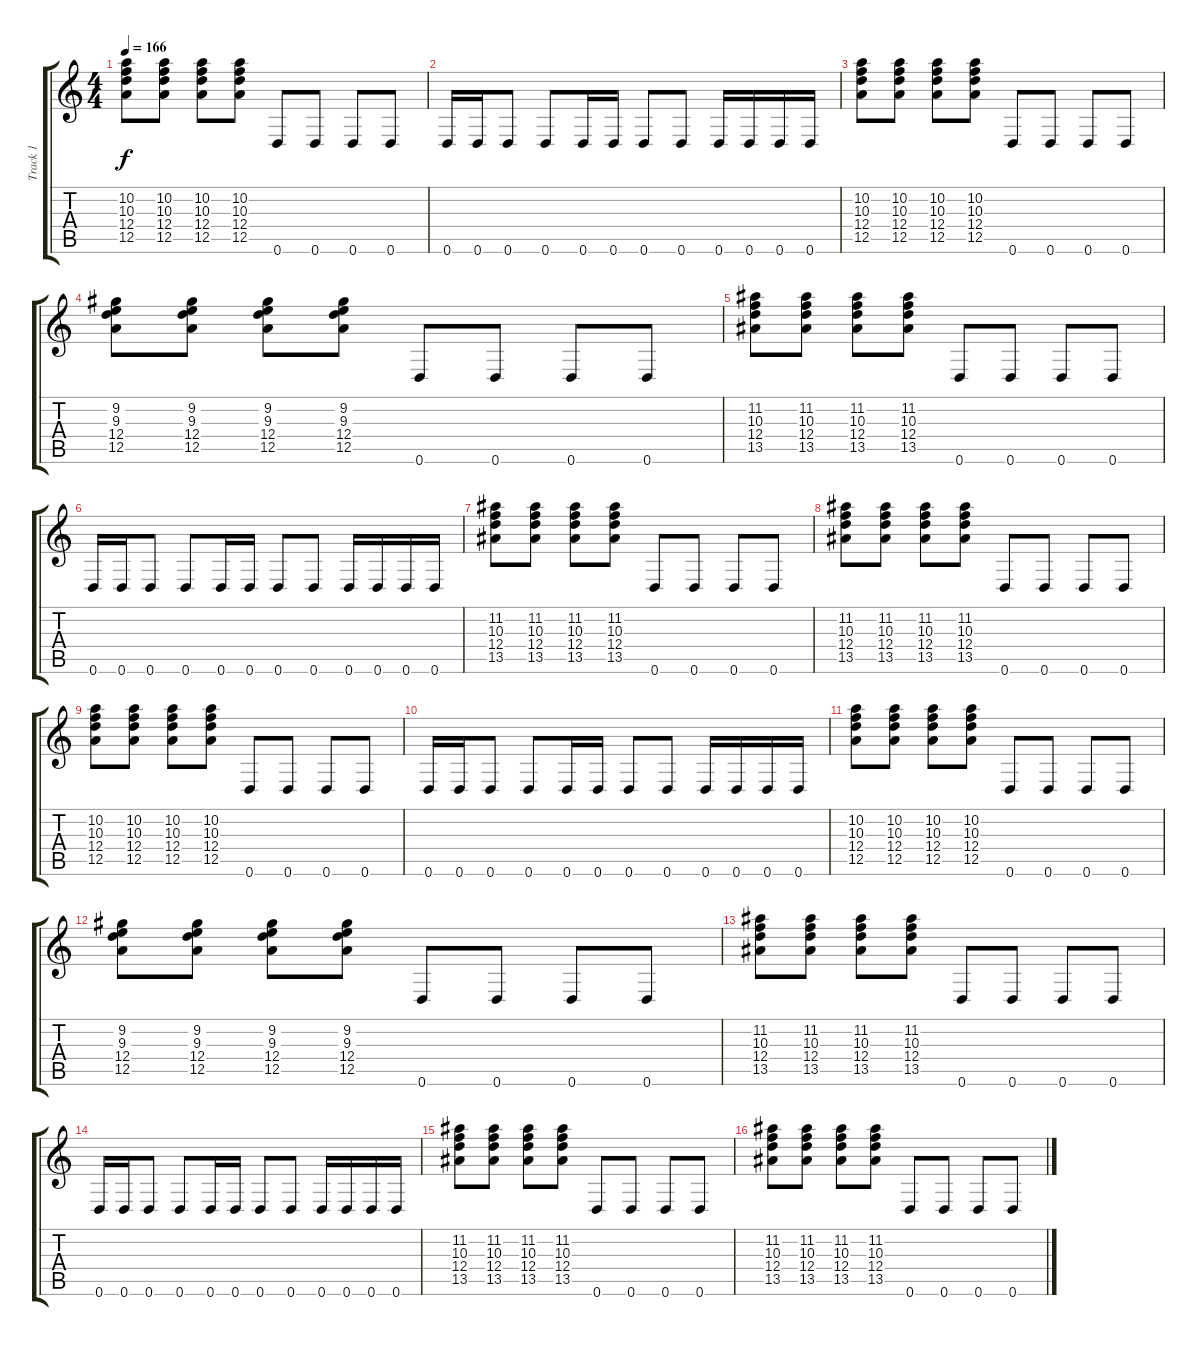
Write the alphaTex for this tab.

\track ("Track 1" "Track 1") {instrument distortionguitar}
\staff {score tabs}
\tuning (E4 B3 G3 D3 A2 D2) {hide}
\ts (4 4)
\tempo 166
\clef g2
\ks c
(10.2 10.3 12.4 12.5).8{dy f instrument distortionguitar} (10.2 10.3 12.4 12.5).8 (10.2 10.3 12.4 12.5).8 (10.2 10.3 12.4 12.5).8 0.6.8 0.6.8 0.6.8 0.6.8 |
0.6.16 0.6.16 0.6.8 0.6.8 0.6.16 0.6.16 0.6.8 0.6.8 0.6.16 0.6.16 0.6.16 0.6.16 |
(10.2 10.3 12.4 12.5).8 (10.2 10.3 12.4 12.5).8 (10.2 10.3 12.4 12.5).8 (10.2 10.3 12.4 12.5).8 0.6.8 0.6.8 0.6.8 0.6.8 |
(9.2 9.3 12.4 12.5).8 (9.2 9.3 12.4 12.5).8 (9.2 9.3 12.4 12.5).8 (9.2 9.3 12.4 12.5).8 0.6.8 0.6.8 0.6.8 0.6.8 |
(11.2 10.3 12.4 13.5).8 (11.2 10.3 12.4 13.5).8 (11.2 10.3 12.4 13.5).8 (11.2 10.3 12.4 13.5).8 0.6.8 0.6.8 0.6.8 0.6.8 |
0.6.16 0.6.16 0.6.8 0.6.8 0.6.16 0.6.16 0.6.8 0.6.8 0.6.16 0.6.16 0.6.16 0.6.16 |
(11.2 10.3 12.4 13.5).8 (11.2 10.3 12.4 13.5).8 (11.2 10.3 12.4 13.5).8 (11.2 10.3 12.4 13.5).8 0.6.8 0.6.8 0.6.8 0.6.8 |
(11.2 10.3 12.4 13.5).8 (11.2 10.3 12.4 13.5).8 (11.2 10.3 12.4 13.5).8 (11.2 10.3 12.4 13.5).8 0.6.8 0.6.8 0.6.8 0.6.8 |
(10.2 10.3 12.4 12.5).8 (10.2 10.3 12.4 12.5).8 (10.2 10.3 12.4 12.5).8 (10.2 10.3 12.4 12.5).8 0.6.8 0.6.8 0.6.8 0.6.8 |
0.6.16 0.6.16 0.6.8 0.6.8 0.6.16 0.6.16 0.6.8 0.6.8 0.6.16 0.6.16 0.6.16 0.6.16 |
(10.2 10.3 12.4 12.5).8 (10.2 10.3 12.4 12.5).8 (10.2 10.3 12.4 12.5).8 (10.2 10.3 12.4 12.5).8 0.6.8 0.6.8 0.6.8 0.6.8 |
(9.2 9.3 12.4 12.5).8 (9.2 9.3 12.4 12.5).8 (9.2 9.3 12.4 12.5).8 (9.2 9.3 12.4 12.5).8 0.6.8 0.6.8 0.6.8 0.6.8 |
(11.2 10.3 12.4 13.5).8 (11.2 10.3 12.4 13.5).8 (11.2 10.3 12.4 13.5).8 (11.2 10.3 12.4 13.5).8 0.6.8 0.6.8 0.6.8 0.6.8 |
0.6.16 0.6.16 0.6.8 0.6.8 0.6.16 0.6.16 0.6.8 0.6.8 0.6.16 0.6.16 0.6.16 0.6.16 |
(11.2 10.3 12.4 13.5).8 (11.2 10.3 12.4 13.5).8 (11.2 10.3 12.4 13.5).8 (11.2 10.3 12.4 13.5).8 0.6.8 0.6.8 0.6.8 0.6.8 |
(11.2 10.3 12.4 13.5).8 (11.2 10.3 12.4 13.5).8 (11.2 10.3 12.4 13.5).8 (11.2 10.3 12.4 13.5).8 0.6.8 0.6.8 0.6.8 0.6.8
